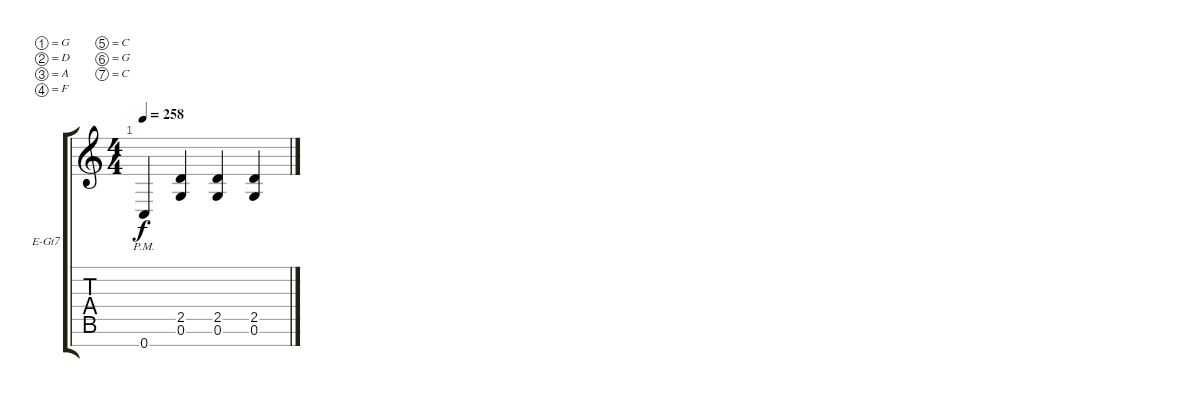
\defaultSystemsLayout 4
\bracketExtendMode groupsimilarinstruments
\firstSystemTrackNameOrientation horizontal
\otherSystemsTrackNameOrientation horizontal
\track ("Electric Guitar" "E-Gt7") {instrument distortionguitar}
\staff {score tabs}
\tuning (G4 D4 A3 F3 C3 G2 C2)
\ts (4 4)
\tempo 258
\clef g2
\ks c
0.7{pm}.4{dy f} (0.6 2.5).4 (2.5 0.6).4 (0.6 2.5).4
